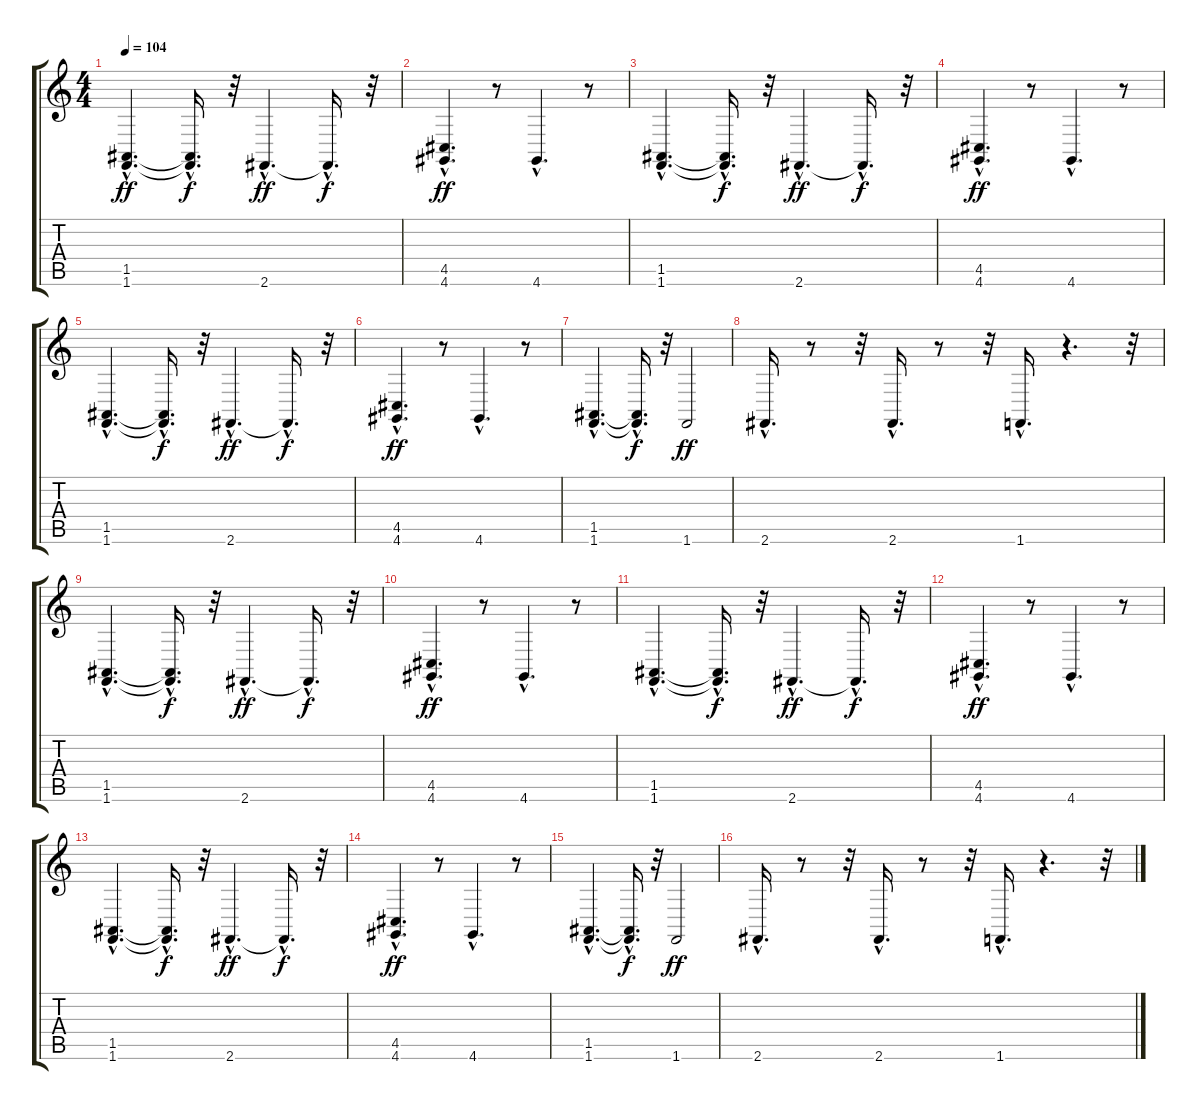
\track "" {instrument stringensemble2}
\staff {score tabs}
\tuning (E4 B3 G3 D3 A2 E2) {hide}
\ts (4 4)
\tempo 104
\clef g2
\ks c
(1.5{hac} 1.6{hac}).4{d dy ff} (1.5{hac t} 1.6{hac t}).16{d dy f} r.32 2.6{hac}.4{d dy ff} 2.6{hac t}.16{d dy f} r.32 |
(4.5{hac} 4.6{hac}).4{d dy ff} r.8 4.6{hac}.4{d} r.8 |
(1.5{hac} 1.6{hac}).4{d} (1.5{hac t} 1.6{hac t}).16{d dy f} r.32 2.6{hac}.4{d dy ff} 2.6{hac t}.16{d dy f} r.32 |
(4.5{hac} 4.6{hac}).4{d dy ff} r.8 4.6{hac}.4{d} r.8 |
(1.5{hac} 1.6{hac}).4{d} (1.5{hac t} 1.6{hac t}).16{d dy f} r.32 2.6{hac}.4{d dy ff} 2.6{hac t}.16{d dy f} r.32 |
(4.5{hac} 4.6{hac}).4{d dy ff} r.8 4.6{hac}.4{d} r.8 |
(1.5{hac} 1.6{hac}).4{d} (1.5{hac t} 1.6{hac t}).16{d dy f} r.32 1.6.2{dy ff} |
2.6{hac}.16{d} r.8 r.32 2.6{hac}.16{d} r.8 r.32 1.6{hac}.16{d} r.4{d} r.32 |
(1.5{hac} 1.6{hac}).4{d} (1.5{hac t} 1.6{hac t}).16{d dy f} r.32 2.6{hac}.4{d dy ff} 2.6{hac t}.16{d dy f} r.32 |
(4.5{hac} 4.6{hac}).4{d dy ff} r.8 4.6{hac}.4{d} r.8 |
(1.5{hac} 1.6{hac}).4{d} (1.5{hac t} 1.6{hac t}).16{d dy f} r.32 2.6{hac}.4{d dy ff} 2.6{hac t}.16{d dy f} r.32 |
(4.5{hac} 4.6{hac}).4{d dy ff} r.8 4.6{hac}.4{d} r.8 |
(1.5{hac} 1.6{hac}).4{d} (1.5{hac t} 1.6{hac t}).16{d dy f} r.32 2.6{hac}.4{d dy ff} 2.6{hac t}.16{d dy f} r.32 |
(4.5{hac} 4.6{hac}).4{d dy ff} r.8 4.6{hac}.4{d} r.8 |
(1.5{hac} 1.6{hac}).4{d} (1.5{hac t} 1.6{hac t}).16{d dy f} r.32 1.6.2{dy ff} |
2.6{hac}.16{d} r.8 r.32 2.6{hac}.16{d} r.8 r.32 1.6{hac}.16{d} r.4{d} r.32
